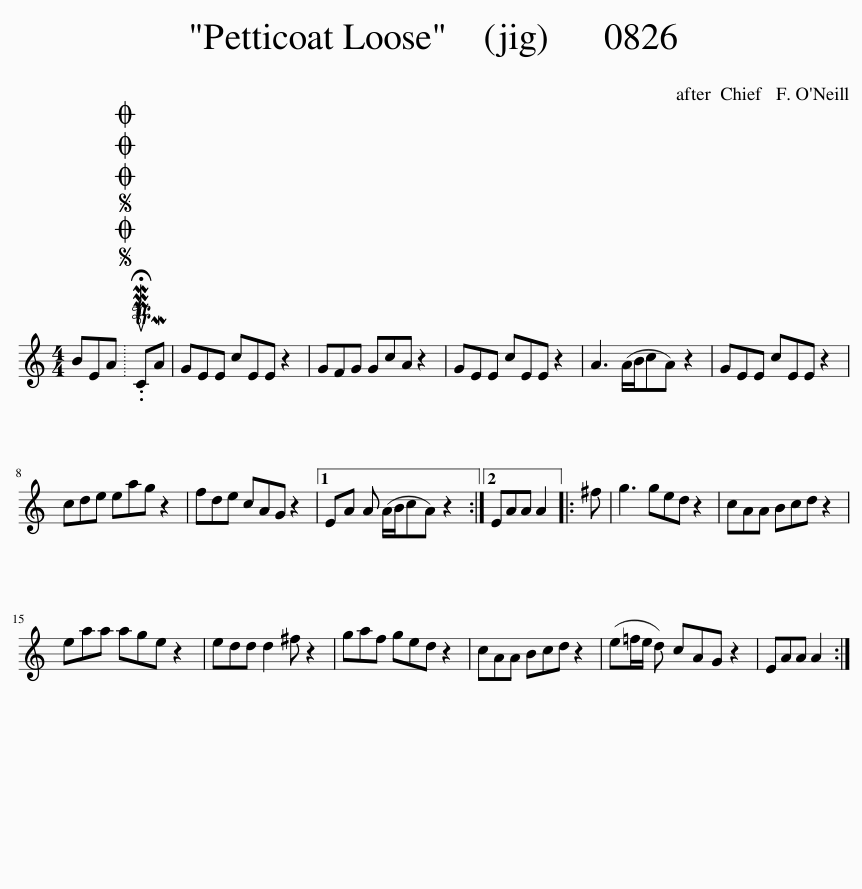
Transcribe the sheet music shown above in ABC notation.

X:1
L:1/8
M:4/4
I:linebreak $
K:C
V:1 treble
V:1
 BEA |SOSOOO .!fermata!PMTuCMA | GEE cEE z2 | GFG GcA z2 | GEE cEE z2 | %5
 A3 (A/B/cA) z2 | GEE cEE z2 |$ cde eag z2 | fde cAG z2 |1 EA A (A/B/cA) z2 :|2 %10
 EAA A2 |: ^f | g3 ged z2 | cAA Bcd z2 |$ eaa age z2 | %15
 edd d2 ^f z2 | gaf ged z2 | cAA Bcd z2 | (e=f/e/ d) cAG z2 | EAA A2 :| %20
